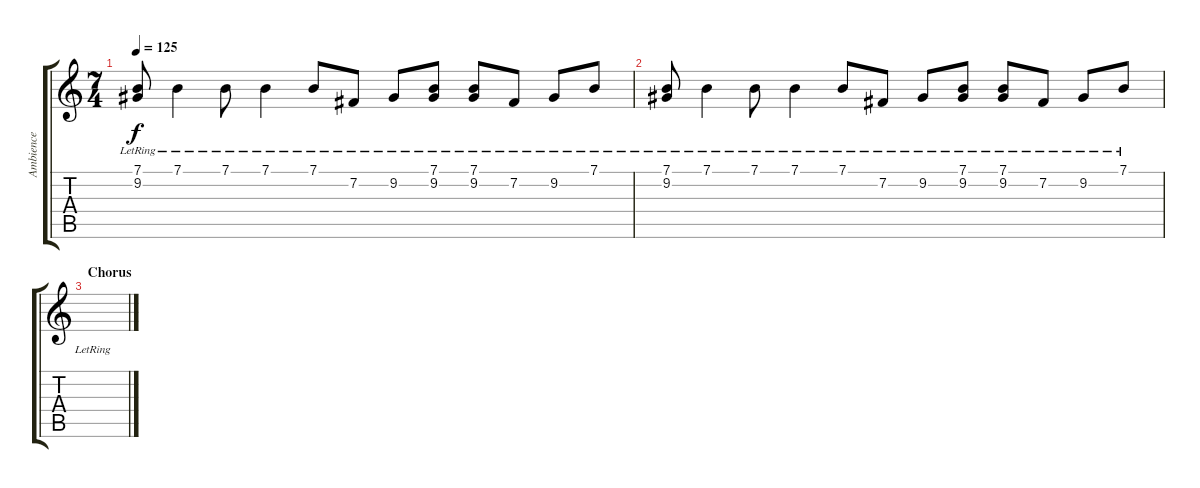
\track ("Ambience" "Ambience") {instrument pad5bowed}
\staff {score tabs}
\tuning (E4 B3 G3 D3 A2 E2) {hide}
\ts (7 4)
\tempo 125
\clef g2
\ks c
(7.1{lr} 9.2{lr}).8{dy f} 7.1{lr}.4 7.1{lr}.8 7.1{lr}.4 7.1{lr}.8 7.2{lr}.8 9.2{lr}.8 (7.1{lr} 9.2{lr}).8 (7.1{lr} 9.2{lr}).8 7.2{lr}.8 9.2{lr}.8 7.1{lr}.8 |
(7.1{lr} 9.2{lr}).8 7.1{lr}.4 7.1{lr}.8 7.1{lr}.4 7.1{lr}.8 7.2{lr}.8 9.2{lr}.8 (7.1{lr} 9.2{lr}).8 (7.1{lr} 9.2{lr}).8 7.2{lr}.8 9.2{lr}.8 7.1{lr}.8 |
\section ("" "Chorus")
